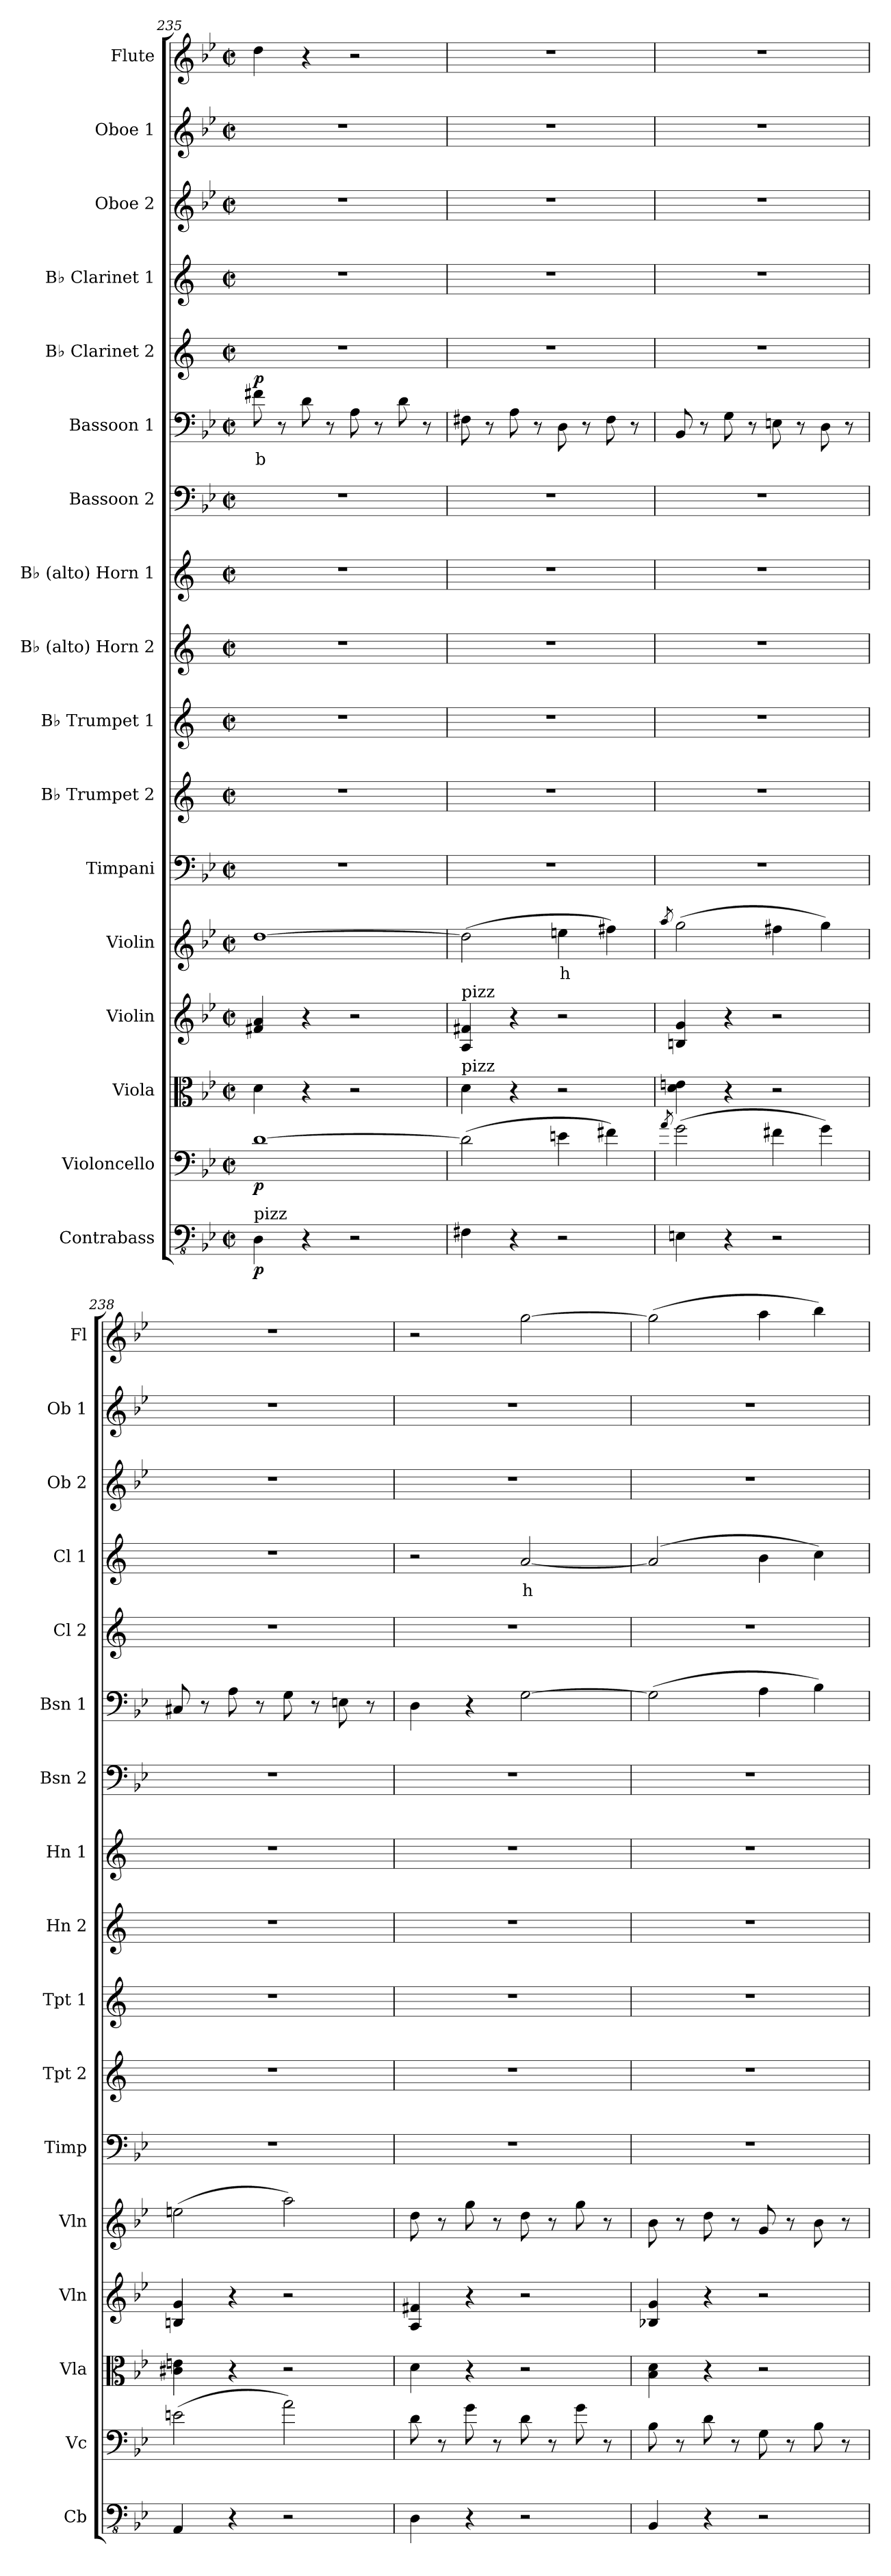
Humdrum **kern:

**kern	**dynam	**kern	**dynam	**kern	**kern	**kern	**text	**kern	**kern	**kern	**kern	**kern	**kern	**kern	**text	**dynam	**kern	**kern	**text	**kern	**kern	**kern
*part17	*part17	*part16	*part16	*part15	*part14	*part13	*part13	*part12	*part11	*part10	*part9	*part8	*part7	*part6	*part6	*part6	*part5	*part4	*part4	*part3	*part2	*part1
*staff17	*staff17	*staff16	*staff16	*staff15	*staff14	*staff13	*staff13	*staff12	*staff11	*staff10	*staff9	*staff8	*staff7	*staff6	*staff6	*staff6	*staff5	*staff4	*staff4	*staff3	*staff2	*staff1
*I"Contrabass	*	*I"Violoncello	*	*I"Viola	*I"Violin	*I"Violin	*	*I"Timpani	*I"B♭ Trumpet 2	*I"B♭ Trumpet 1	*I"B♭ (alto) Horn 2	*I"B♭ (alto) Horn 1	*I"Bassoon 2	*I"Bassoon 1	*	*	*I"B♭ Clarinet 2	*I"B♭ Clarinet 1	*	*I"Oboe 2	*I"Oboe 1	*I"Flute
*I'Cb	*	*I'Vc	*	*I'Vla	*I'Vln	*I'Vln	*	*I'Timp	*I'Tpt 2	*I'Tpt 1	*I'Hn 2	*I'Hn 1	*I'Bsn 2	*I'Bsn 1	*	*	*I'Cl 2	*I'Cl 1	*	*I'Ob 2	*I'Ob 1	*I'Fl
*clefFv4	*	*clefF4	*	*clefC3	*clefG2	*clefG2	*	*clefF4	*clefG2	*clefG2	*clefG2	*clefG2	*clefF4	*clefF4	*	*	*clefG2	*clefG2	*	*clefG2	*clefG2	*clefG2
*	*	*	*	*	*	*	*	*	*ITrd1c2	*ITrd1c2	*ITrd1c2	*ITrd1c2	*	*	*	*	*ITrd1c2	*ITrd1c2	*	*	*	*
*k[b-e-]	*	*k[b-e-]	*	*k[b-e-]	*k[b-e-]	*k[b-e-]	*	*k[b-e-]	*k[b-e-]	*k[b-e-]	*k[b-e-]	*k[b-e-]	*k[b-e-]	*k[b-e-]	*	*	*k[b-e-]	*k[b-e-]	*	*k[b-e-]	*k[b-e-]	*k[b-e-]
*M2/2	*	*M2/2	*	*M2/2	*M2/2	*M2/2	*	*M2/2	*M2/2	*M2/2	*M2/2	*M2/2	*M2/2	*M2/2	*	*	*M2/2	*M2/2	*	*M2/2	*M2/2	*M2/2
*met(c|)	*	*met(c|)	*	*met(c|)	*met(c|)	*met(c|)	*	*met(c|)	*met(c|)	*met(c|)	*met(c|)	*met(c|)	*met(c|)	*met(c|)	*	*	*met(c|)	*met(c|)	*	*met(c|)	*met(c|)	*met(c|)
=235	=235	=235	=235	=235	=235	=235	=235	=235	=235	=235	=235	=235	=235	=235	=235	=235	=235	=235	=235	=235	=235	=235
!LO:TX:a:t=pizz	!	!	!	!	!	!	!	!	!	!	!	!	!	!	!	!	!	!	!	!	!	!
!	!LO:DY:b	!	!LO:DY:b	!	!	!	!	!	!	!	!	!	!	!	!LO:LY:b:color=#FF0000	!LO:DY:b	!	!	!	!	!	!
4DD\	p	[1d	p	4d\	4f#X/ 4a/	[1dd	.	1r	1r	1r	1r	1r	1r	8f#X\	b	p	1r	1r	.	1r	1r	4dd\
.	.	.	.	.	.	.	.	.	.	.	.	.	.	8r	.	.	.	.	.	.	.	.
4r	.	.	.	4r	4r	.	.	.	.	.	.	.	.	8d\	.	.	.	.	.	.	.	4r
.	.	.	.	.	.	.	.	.	.	.	.	.	.	8r	.	.	.	.	.	.	.	.
2r	.	.	.	2r	2r	.	.	.	.	.	.	.	.	8A\	.	.	.	.	.	.	.	2r
.	.	.	.	.	.	.	.	.	.	.	.	.	.	8r	.	.	.	.	.	.	.	.
.	.	.	.	.	.	.	.	.	.	.	.	.	.	8d\	.	.	.	.	.	.	.	.
.	.	.	.	.	.	.	.	.	.	.	.	.	.	8r	.	.	.	.	.	.	.	.
=236	=236	=236	=236	=236	=236	=236	=236	=236	=236	=236	=236	=236	=236	=236	=236	=236	=236	=236	=236	=236	=236	=236
!	!	!	!	!	!LO:TX:a:t=pizz	!	!	!	!	!	!	!	!	!	!	!	!	!	!	!	!	!
!	!	!	!	!LO:TX:a:t=pizz	!	!	!	!	!	!	!	!	!	!	!	!	!	!	!	!	!	!
4FF#X\	.	(>2d\]	.	4d\	4A/ 4f#X/	(>2dd\]	.	1r	1r	1r	1r	1r	1r	8F#X\	.	.	1r	1r	.	1r	1r	1r
.	.	.	.	.	.	.	.	.	.	.	.	.	.	8r	.	.	.	.	.	.	.	.
4r	.	.	.	4r	4r	.	.	.	.	.	.	.	.	8A\	.	.	.	.	.	.	.	.
.	.	.	.	.	.	.	.	.	.	.	.	.	.	8r	.	.	.	.	.	.	.	.
!	!	!	!	!	!	!	!LO:LY:b:color=#FF0000	!	!	!	!	!	!	!	!	!	!	!	!	!	!	!
2r	.	4en\	.	2r	2r	4een\	h	.	.	.	.	.	.	8D\	.	.	.	.	.	.	.	.
.	.	.	.	.	.	.	.	.	.	.	.	.	.	8r	.	.	.	.	.	.	.	.
.	.	4f#X\)	.	.	.	4ff#X\)	.	.	.	.	.	.	.	8F#\	.	.	.	.	.	.	.	.
.	.	.	.	.	.	.	.	.	.	.	.	.	.	8r	.	.	.	.	.	.	.	.
!!LO:PB:g=z
=237	=237	=237	=237	=237	=237	=237	=237	=237	=237	=237	=237	=237	=237	=237	=237	=237	=237	=237	=237	=237	=237	=237
.	.	8qa/	.	.	.	8qaa/	.	.	.	.	.	.	.	.	.	.	.	.	.	.	.	.
4EEn\	.	(>2g\	.	4d\ 4en\	4Bn/ 4g/	(>2gg\	.	1r	1r	1r	1r	1r	1r	8BB-/	.	.	1r	1r	.	1r	1r	1r
.	.	.	.	.	.	.	.	.	.	.	.	.	.	8r	.	.	.	.	.	.	.	.
4r	.	.	.	4r	4r	.	.	.	.	.	.	.	.	8G\	.	.	.	.	.	.	.	.
.	.	.	.	.	.	.	.	.	.	.	.	.	.	8r	.	.	.	.	.	.	.	.
2r	.	4f#X\	.	2r	2r	4ff#X\	.	.	.	.	.	.	.	8En\	.	.	.	.	.	.	.	.
.	.	.	.	.	.	.	.	.	.	.	.	.	.	8r	.	.	.	.	.	.	.	.
.	.	4g\)	.	.	.	4gg\)	.	.	.	.	.	.	.	8D\	.	.	.	.	.	.	.	.
.	.	.	.	.	.	.	.	.	.	.	.	.	.	8r	.	.	.	.	.	.	.	.
=238	=238	=238	=238	=238	=238	=238	=238	=238	=238	=238	=238	=238	=238	=238	=238	=238	=238	=238	=238	=238	=238	=238
4AAA/	.	(>2en\	.	4c#X\ 4en\	4Bn/ 4g/	(>2een\	.	1r	1r	1r	1r	1r	1r	8C#X/	.	.	1r	1r	.	1r	1r	1r
.	.	.	.	.	.	.	.	.	.	.	.	.	.	8r	.	.	.	.	.	.	.	.
4r	.	.	.	4r	4r	.	.	.	.	.	.	.	.	8A\	.	.	.	.	.	.	.	.
.	.	.	.	.	.	.	.	.	.	.	.	.	.	8r	.	.	.	.	.	.	.	.
2r	.	2a\)	.	2r	2r	2aa\)	.	.	.	.	.	.	.	8G\	.	.	.	.	.	.	.	.
.	.	.	.	.	.	.	.	.	.	.	.	.	.	8r	.	.	.	.	.	.	.	.
.	.	.	.	.	.	.	.	.	.	.	.	.	.	8En\	.	.	.	.	.	.	.	.
.	.	.	.	.	.	.	.	.	.	.	.	.	.	8r	.	.	.	.	.	.	.	.
=239	=239	=239	=239	=239	=239	=239	=239	=239	=239	=239	=239	=239	=239	=239	=239	=239	=239	=239	=239	=239	=239	=239
4DD\	.	8d\	.	4d\	4A/ 4f#X/	8dd\	.	1r	1r	1r	1r	1r	1r	4D\	.	.	1r	2r	.	1r	1r	2r
.	.	8r	.	.	.	8r	.	.	.	.	.	.	.	.	.	.	.	.	.	.	.	.
4r	.	8g\	.	4r	4r	8gg\	.	.	.	.	.	.	.	4r	.	.	.	.	.	.	.	.
.	.	8r	.	.	.	8r	.	.	.	.	.	.	.	.	.	.	.	.	.	.	.	.
!	!	!	!	!	!	!	!	!	!	!	!	!	!	!	!	!	!	!	!LO:LY:b:color=#FF0000	!	!	!
2r	.	8d\	.	2r	2r	8dd\	.	.	.	.	.	.	.	[2G\	.	.	.	[2g/	h	.	.	[2gg\
.	.	8r	.	.	.	8r	.	.	.	.	.	.	.	.	.	.	.	.	.	.	.	.
.	.	8g\	.	.	.	8gg\	.	.	.	.	.	.	.	.	.	.	.	.	.	.	.	.
.	.	8r	.	.	.	8r	.	.	.	.	.	.	.	.	.	.	.	.	.	.	.	.
=240	=240	=240	=240	=240	=240	=240	=240	=240	=240	=240	=240	=240	=240	=240	=240	=240	=240	=240	=240	=240	=240	=240
4BBB-/	.	8B-\	.	4B-\ 4d\	4B-X/ 4g/	8b-\	.	1r	1r	1r	1r	1r	1r	(>2G\]	.	.	1r	(>2g/]	.	1r	1r	(>2gg\]
.	.	8r	.	.	.	8r	.	.	.	.	.	.	.	.	.	.	.	.	.	.	.	.
4r	.	8d\	.	4r	4r	8dd\	.	.	.	.	.	.	.	.	.	.	.	.	.	.	.	.
.	.	8r	.	.	.	8r	.	.	.	.	.	.	.	.	.	.	.	.	.	.	.	.
2r	.	8G\	.	2r	2r	8g/	.	.	.	.	.	.	.	4A\	.	.	.	4a\	.	.	.	4aa\
.	.	8r	.	.	.	8r	.	.	.	.	.	.	.	.	.	.	.	.	.	.	.	.
.	.	8B-\	.	.	.	8b-\	.	.	.	.	.	.	.	4B-\)	.	.	.	4b-\)	.	.	.	4bb-\)
.	.	8r	.	.	.	8r	.	.	.	.	.	.	.	.	.	.	.	.	.	.	.	.
=	=	=	=	=	=	=	=	=	=	=	=	=	=	=	=	=	=	=	=	=	=	=
*-	*-	*-	*-	*-	*-	*-	*-	*-	*-	*-	*-	*-	*-	*-	*-	*-	*-	*-	*-	*-	*-	*-
